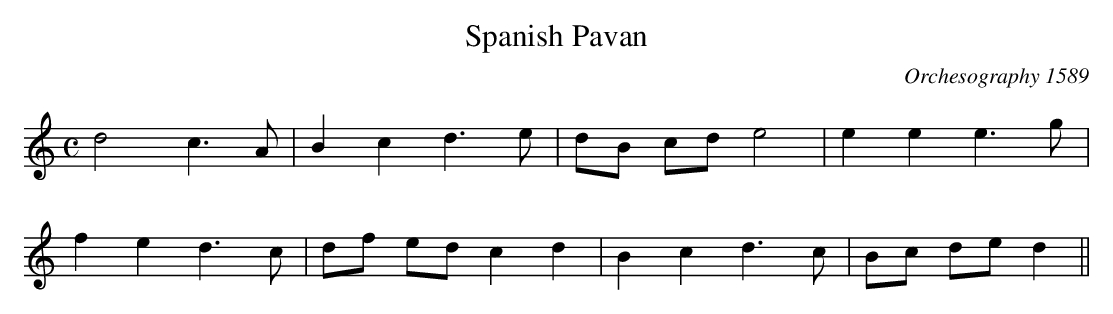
X:1
T:Spanish Pavan
C:Orchesography 1589
L:1/8
M:C
K:DDor
d4 c3 A | B2 c2 d3 e | dB cd e4 | e2 e2 e3 g|
f2 e2 d3 c | df ed c2 d2 |B2 c2 d3 c | Bc de d2||
